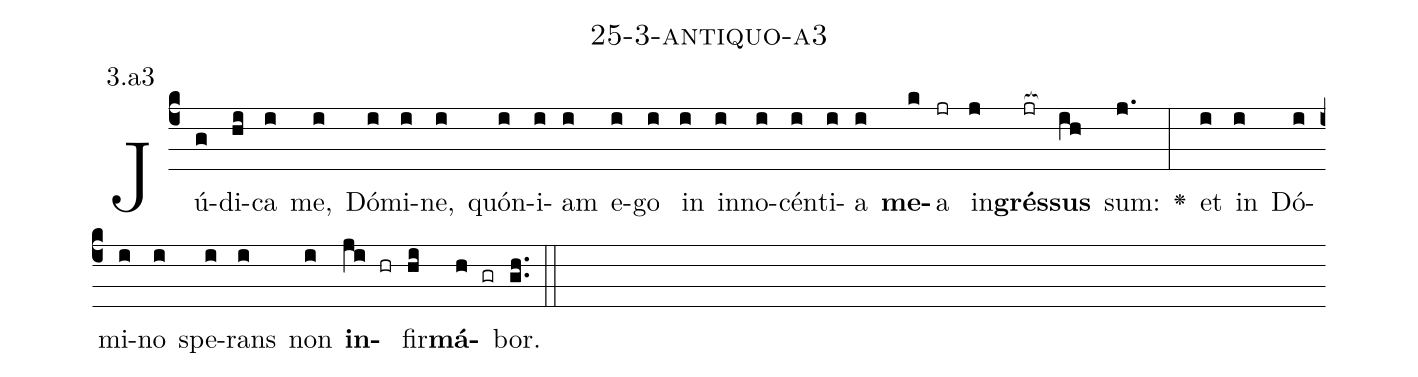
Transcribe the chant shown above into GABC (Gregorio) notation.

name: 25-3-antiquo-a3;
annotation: 3.a3;
%%
(c4)Jú(g)di(hi)ca(i) me,(i) Dó(i)mi(i)ne,(i) quón(i)i(i)am(i) e(i)go(i) in(i) in(i)no(i)cén(i)ti(i)a(i) <b>me</b>(k)a(jr) in(j)<b>grés</b>(jr[ocb:1{])<b>sus</b>(ih[ocb:0}]) sum:(j.) <v>\greheightstar</v>(:) et(i) in(i) Dó(i)mi(i)no(i) spe(i)rans(i) non(i) <b>in</b>(ji hr)fir(hi)<b>má</b>(h gr)bor.(gh..) (::)


%E(i) u(i) o(ji) u(hi) a(h) e.(gh..) (::)
